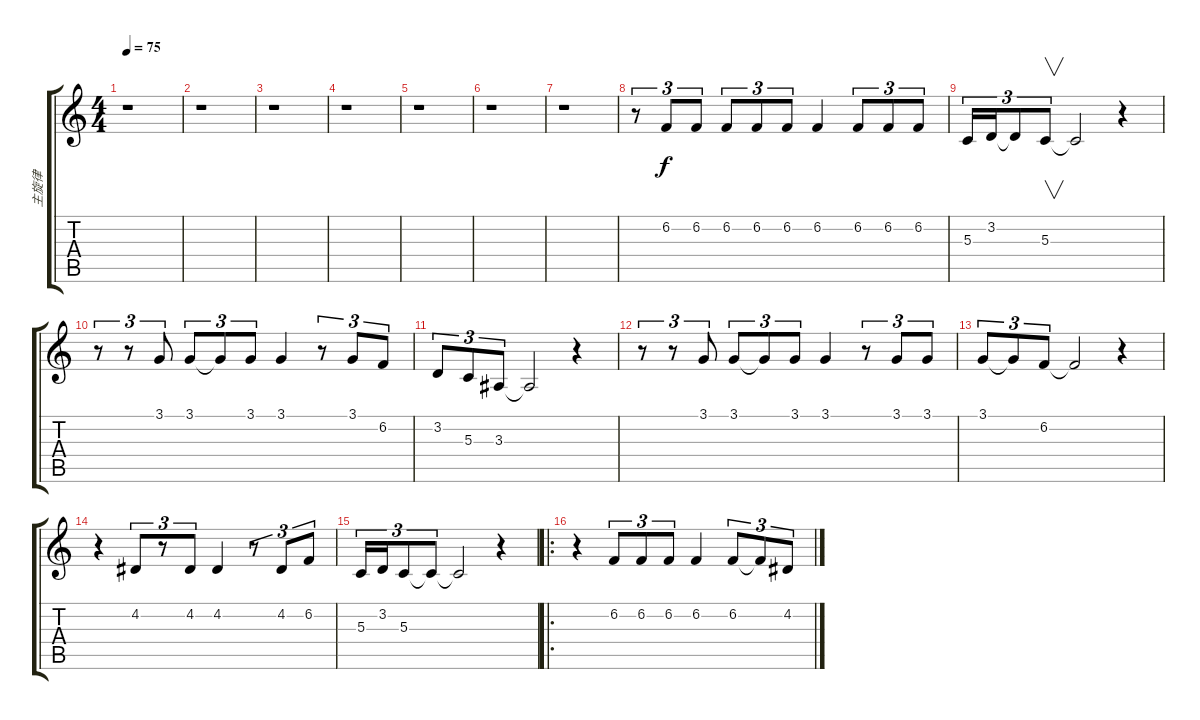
\track ("主旋律" "主旋律") {instrument flute}
\staff {score tabs}
\tuning (E4 B3 G3 D3 A2 E2) {hide}
\ts (4 4)
\tempo 75
\clef g2
\ks c
r.1{dy f} |
r.1 |
r.1 |
r.1 |
r.1 |
r.1 |
r.1 |
r.8{tu (3 2)} 6.2.8{tu (3 2)} 6.2.8{tu (3 2)} 6.2.8{tu (3 2)} 6.2.8{tu (3 2)} 6.2.8{tu (3 2)} 6.2.4 6.2.8{tu (3 2)} 6.2.8{tu (3 2)} 6.2.8{tu (3 2)} |
5.3.16{tu (3 2)} 3.2.16{tu (3 2)} 3.2{t}.8{tu (3 2)} 5.3.8{v tu (3 2)} 5.3{t}.2 r.4 |
r.8{tu (3 2)} r.8{tu (3 2)} 3.1.8{tu (3 2)} 3.1.8{tu (3 2)} 3.1{t}.8{tu (3 2)} 3.1.8{tu (3 2)} 3.1.4 r.8{tu (3 2)} 3.1.8{tu (3 2)} 6.2.8{tu (3 2)} |
3.2.8{tu (3 2)} 5.3.8{tu (3 2)} 3.3.8{tu (3 2)} 3.3{t}.2 r.4 |
r.8{tu (3 2)} r.8{tu (3 2)} 3.1.8{tu (3 2)} 3.1.8{tu (3 2)} 3.1{t}.8{tu (3 2)} 3.1.8{tu (3 2)} 3.1.4 r.8{tu (3 2)} 3.1.8{tu (3 2)} 3.1.8{tu (3 2)} |
3.1.8{tu (3 2)} 3.1{t}.8{tu (3 2)} 6.2.8{tu (3 2)} 6.2{t}.2 r.4 |
r.4 4.2.8{tu (3 2)} r.8{tu (3 2)} 4.2.8{tu (3 2)} 4.2.4 r.8{tu (3 2)} 4.2.8{tu (3 2)} 6.2.8{tu (3 2)} |
5.3.16{tu (3 2)} 3.2.16{tu (3 2)} 5.3.8{tu (3 2)} 5.3{t}.8{tu (3 2)} 5.3{t}.2 r.4 |
\ro
r.4 6.2.8{tu (3 2)} 6.2.8{tu (3 2)} 6.2.8{tu (3 2)} 6.2.4 6.2.8{tu (3 2)} 6.2{t}.8{tu (3 2)} 4.2.8{tu (3 2)}
